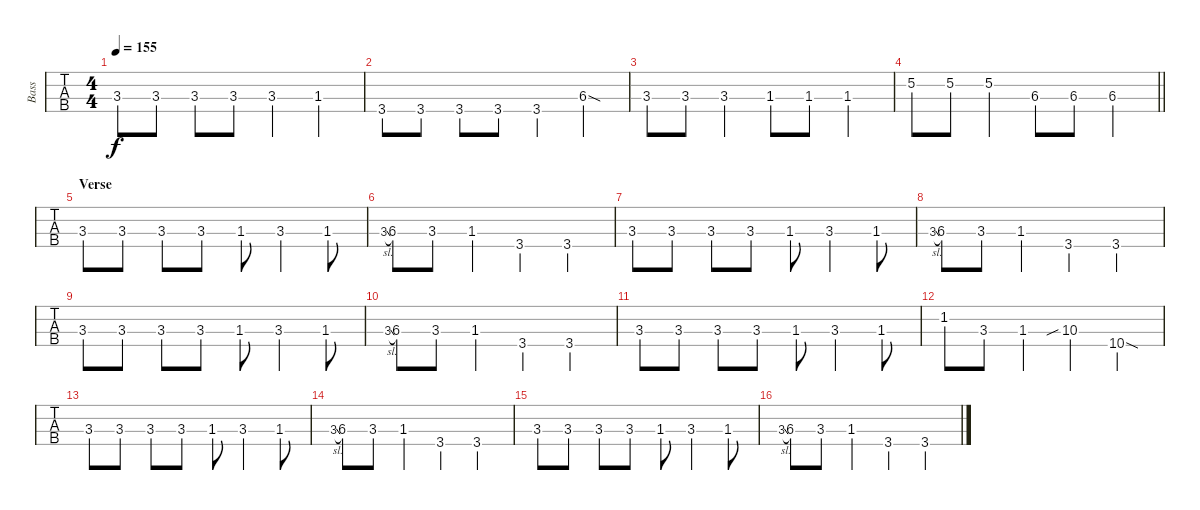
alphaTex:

\track ("Bass" "Bass") {instrument electricbassfinger}
\staff {tabs}
\tuning (G2 D2 A1 E1) {hide}
\ts (4 4)
\tempo 155
\clef f4
\ks eb
3.3.8{dy f} 3.3.8 3.3.8 3.3.8 3.3{st}.4 1.3.4 |
3.4.8 3.4.8 3.4.8 3.4.8 3.4{st}.4 6.3{sod}.4 |
3.3.8 3.3.8 3.3.4 1.3.8 1.3.8 1.3.4 |
\barLineRight lightlight
5.2.8 5.2.8 5.2.4 6.3.8 6.3.8 6.3.4 |
\section ("" "Verse")
3.3.8 3.3.8 3.3.8 3.3.8 1.3.8 3.3{st}.4 1.3.8 |
3.3{sl}.8{gr} 6.3.8 3.3.8 1.3.4 3.4{st}.4 3.4.4 |
3.3.8 3.3.8 3.3.8 3.3.8 1.3.8 3.3{st}.4 1.3.8 |
3.3{sl}.8{gr} 6.3.8 3.3.8 1.3.4 3.4{st}.4 3.4.4 |
3.3.8 3.3.8 3.3.8 3.3.8 1.3.8 3.3{st}.4 1.3.8 |
3.3{sl}.8{gr} 6.3.8 3.3.8 1.3.4 3.4{st}.4 3.4.4 |
3.3.8 3.3.8 3.3.8 3.3.8 1.3.8 3.3{st}.4 1.3.8 |
1.2.8 3.3.8 1.3.4 10.3{sib}.4 10.4{sod}.4 |
3.3.8 3.3.8 3.3.8 3.3.8 1.3.8 3.3{st}.4 1.3.8 |
3.3{sl}.8{gr} 6.3.8 3.3.8 1.3.4 3.4{st}.4 3.4.4 |
3.3.8 3.3.8 3.3.8 3.3.8 1.3.8 3.3{st}.4 1.3.8 |
3.3{sl}.8{gr} 6.3.8 3.3.8 1.3.4 3.4{st}.4 3.4.4
